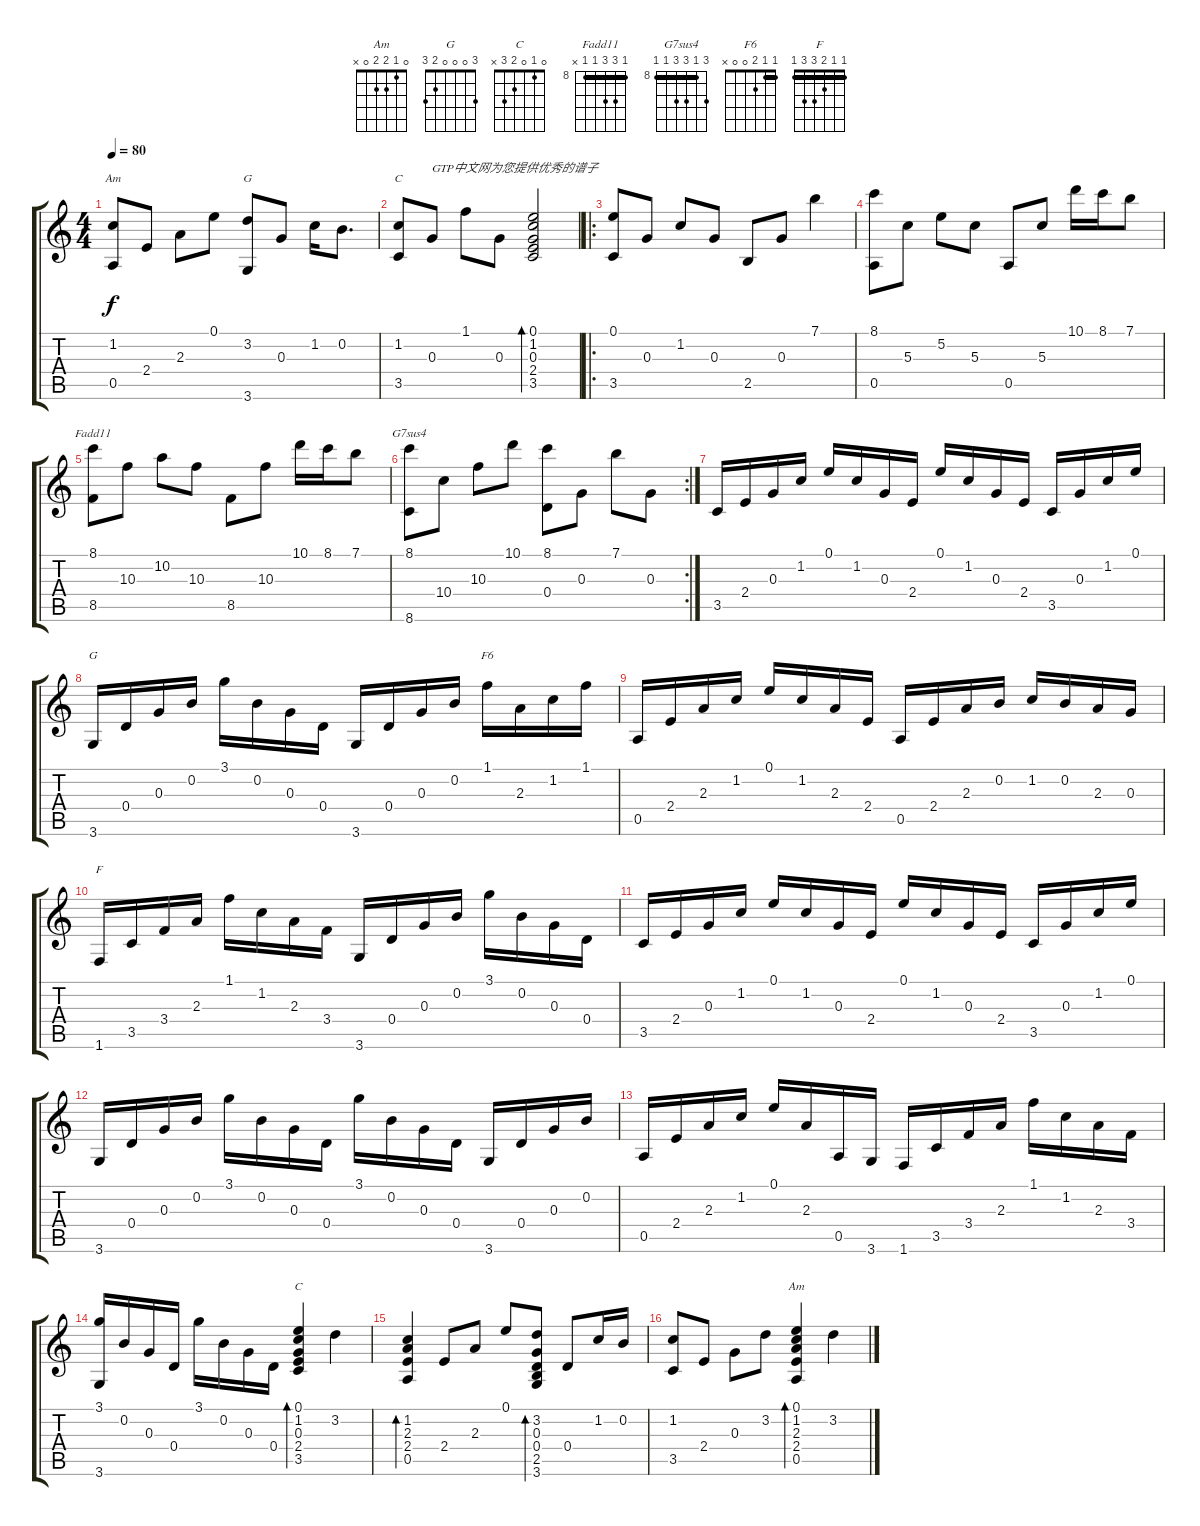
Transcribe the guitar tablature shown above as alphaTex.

\track "" {instrument acousticguitarsteel}
\staff {score tabs}
\tuning (E4 B3 G3 D3 A2 E2) {hide}
\chord ("Am" x 1 2 2 0 x)
\chord ("G" x 3 0 0 2 3)
\chord ("C" 0 1 0 2 3 0)
\chord ("Fadd11" 8 10 10 8 8 x) {firstfret 8 barre 8}
\chord ("G7sus4" 10 8 10 10 8 8) {firstfret 8 barre 8}
\chord ("G" 3 0 0 0 2 3)
\chord ("F6" 1 1 2 0 0 x) {barre 1}
\chord ("F" 1 1 2 3 3 1) {barre 1}
\chord ("C" 0 1 0 2 3 x)
\chord ("Am" 0 1 2 2 0 x)
\ts (4 4)
\tempo 80
\clef g2
\ks c
(1.2 0.5).8{ch "Am" dy f} 2.4.8 2.3.8 0.1.8 (3.2 3.6).8{ch "G"} 0.3.8 1.2.16 0.2.8{d} |
(1.2 3.5).8{ch "C"} 0.3.8{txt "GTP中文网为您提供优秀的谱子"} 1.1.8 0.3.8 (0.1 1.2 0.3 2.4 3.5).2{bd 480} |
\ro
(0.1 3.5).8 0.3.8 1.2.8 0.3.8 2.5.8 0.3.8 7.1.4 |
(8.1 0.5).8 5.3.8 5.2.8 5.3.8 0.5.8 5.3.8 10.1.16 8.1.16 7.1.8 |
(8.1 8.5).8{ch "Fadd11"} 10.3.8 10.2.8 10.3.8 8.5.8 10.3.8 10.1.16 8.1.16 7.1.8 |
\rc 2
(8.1 8.6).8{ch "G7sus4"} 10.4.8 10.3.8 10.1.8 (8.1 0.4).8 0.3.8 7.1.8 0.3.8 |
3.5.16 2.4.16 0.3.16 1.2.16 0.1.16 1.2.16 0.3.16 2.4.16 0.1.16 1.2.16 0.3.16 2.4.16 3.5.16 0.3.16 1.2.16 0.1.16 |
3.6.16{ch "G"} 0.4.16 0.3.16 0.2.16 3.1.16 0.2.16 0.3.16 0.4.16 3.6.16 0.4.16 0.3.16 0.2.16 1.1.16{ch "F6"} 2.3.16 1.2.16 1.1.16 |
0.5.16 2.4.16 2.3.16 1.2.16 0.1.16 1.2.16 2.3.16 2.4.16 0.5.16 2.4.16 2.3.16 0.2.16 1.2.16 0.2.16 2.3.16 0.3.16 |
1.6.16{ch "F"} 3.5.16 3.4.16 2.3.16 1.1.16 1.2.16 2.3.16 3.4.16 3.6.16 0.4.16 0.3.16 0.2.16 3.1.16 0.2.16 0.3.16 0.4.16 |
3.5.16 2.4.16 0.3.16 1.2.16 0.1.16 1.2.16 0.3.16 2.4.16 0.1.16 1.2.16 0.3.16 2.4.16 3.5.16 0.3.16 1.2.16 0.1.16 |
3.6.16 0.4.16 0.3.16 0.2.16 3.1.16 0.2.16 0.3.16 0.4.16 3.1.16 0.2.16 0.3.16 0.4.16 3.6.16 0.4.16 0.3.16 0.2.16 |
0.5.16 2.4.16 2.3.16 1.2.16 0.1.16 2.3.16 0.5.16 3.6.16 1.6.16 3.5.16 3.4.16 2.3.16 1.1.16 1.2.16 2.3.16 3.4.16 |
(3.1 3.6).16 0.2.16 0.3.16 0.4.16 3.1.16 0.2.16 0.3.16 0.4.16 (0.1 1.2 0.3 2.4 3.5).4{bd 480 ch "C"} 3.2.4 |
(1.2 2.3 2.4 0.5).4{bd 480} 2.4.8 2.3.8 0.1.8 (3.2 0.3 0.4 2.5 3.6).8{bd 480} 0.4.8 1.2.16 0.2.16 |
(1.2 3.5).8 2.4.8 0.3.8 3.2.8 (0.1 1.2 2.3 2.4 0.5).4{bd 480 ch "Am"} 3.2.4
